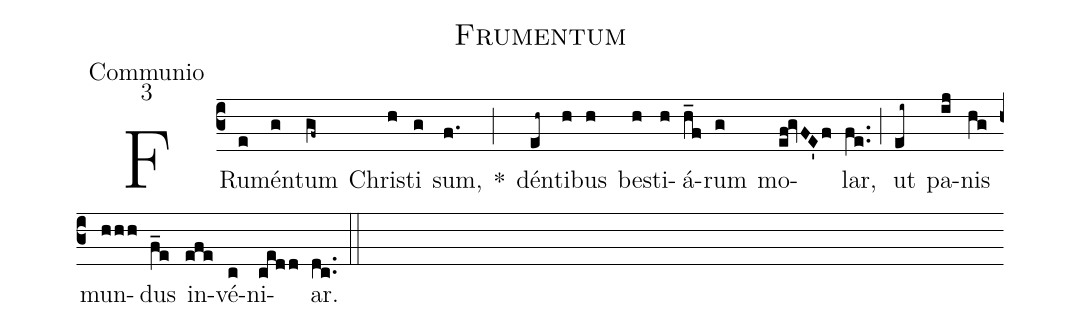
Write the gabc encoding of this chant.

name:Frumentum;
office-part:Communio;
mode:3;
%%
(c3) FRu(e)mén(g)tum(gf~) Chri(h)sti(g) sum,(f.) *(;) dén(eh~)ti(h)bus(h) be(h)sti(h)á(h_f)rum(g) mo(ef!gvFE'f)lar,(fe..) (;) ut(ei~) pa(ij)nis(hg) mun(hhh)dus(f_e) in(efe)vé(c)ni(cedd)ar.(dc..) (::)
